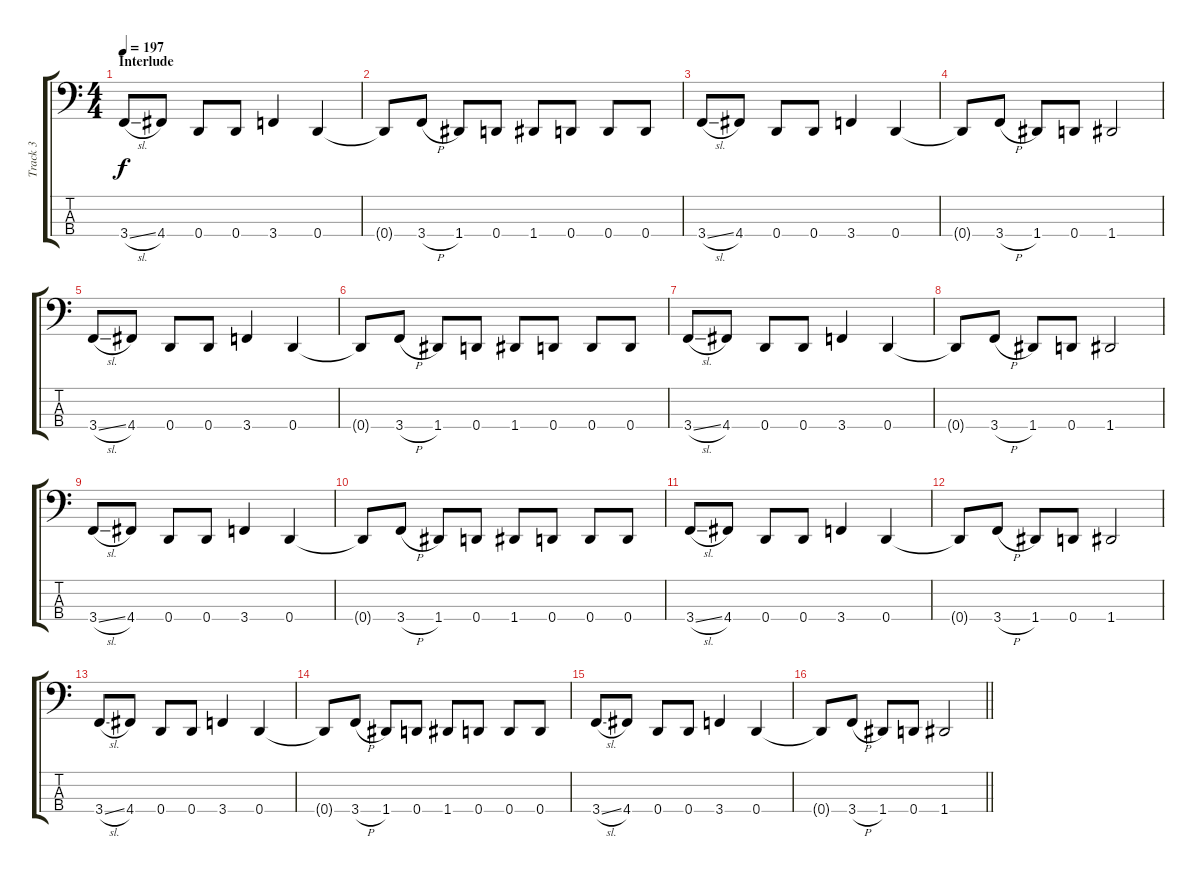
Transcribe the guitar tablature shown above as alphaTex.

\track ("Track 3" "Track 3") {instrument electricbasspick}
\staff {score tabs}
\tuning (G2 D2 A1 D1) {hide}
\ts (4 4)
\section ("" "Interlude")
\tempo 197
\clef f4
\ks c
3.4{sl}.8{dy f} 4.4.8 0.4.8 0.4.8 3.4.4 0.4.4 |
0.4{t}.8 3.4{h}.8 1.4.8 0.4.8 1.4.8 0.4.8 0.4.8 0.4.8 |
3.4{sl}.8 4.4.8 0.4.8 0.4.8 3.4.4 0.4.4 |
0.4{t}.8 3.4{h}.8 1.4.8 0.4.8 1.4.2 |
3.4{sl}.8 4.4.8 0.4.8 0.4.8 3.4.4 0.4.4 |
0.4{t}.8 3.4{h}.8 1.4.8 0.4.8 1.4.8 0.4.8 0.4.8 0.4.8 |
3.4{sl}.8 4.4.8 0.4.8 0.4.8 3.4.4 0.4.4 |
0.4{t}.8 3.4{h}.8 1.4.8 0.4.8 1.4.2 |
3.4{sl}.8 4.4.8 0.4.8 0.4.8 3.4.4 0.4.4 |
0.4{t}.8 3.4{h}.8 1.4.8 0.4.8 1.4.8 0.4.8 0.4.8 0.4.8 |
3.4{sl}.8 4.4.8 0.4.8 0.4.8 3.4.4 0.4.4 |
0.4{t}.8 3.4{h}.8 1.4.8 0.4.8 1.4.2 |
3.4{sl}.8 4.4.8 0.4.8 0.4.8 3.4.4 0.4.4 |
0.4{t}.8 3.4{h}.8 1.4.8 0.4.8 1.4.8 0.4.8 0.4.8 0.4.8 |
3.4{sl}.8 4.4.8 0.4.8 0.4.8 3.4.4 0.4.4 |
\barLineRight lightlight
0.4{t}.8 3.4{h}.8 1.4.8 0.4.8 1.4.2
